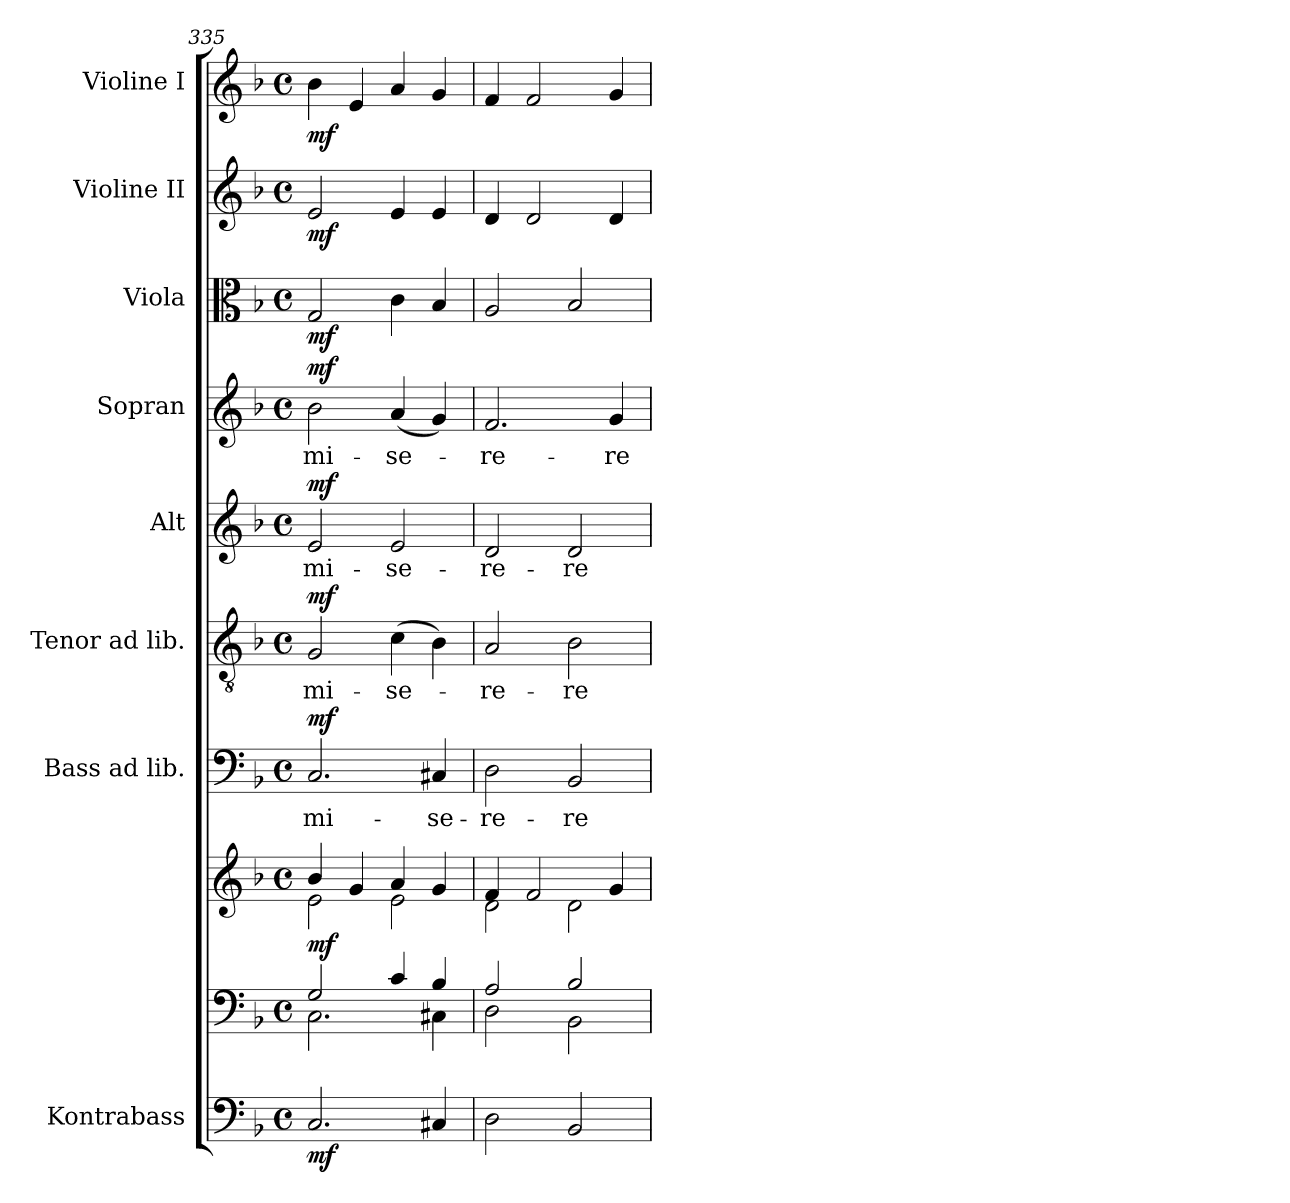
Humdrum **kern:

**kern	**dynam	**kern	**kern	**dynam	**kern	**text	**dynam	**kern	**text	**dynam	**kern	**text	**dynam	**kern	**text	**dynam	**kern	**dynam	**kern	**dynam	**kern	**dynam
*part9	*part9	*part8	*part8	*part8	*part7	*part7	*part7	*part6	*part6	*part6	*part5	*part5	*part5	*part4	*part4	*part4	*part3	*part3	*part2	*part2	*part1	*part1
*staff10	*staff10	*staff9	*staff8	*staff8/9	*staff7	*staff7	*staff7	*staff6	*staff6	*staff6	*staff5	*staff5	*staff5	*staff4	*staff4	*staff4	*staff3	*staff3	*staff2	*staff2	*staff1	*staff1
*I"Kontrabass	*	*	*	*	*I"Bass ad lib.	*	*	*I"Tenor ad lib.	*	*	*I"Alt	*	*	*I"Sopran	*	*	*I"Viola	*	*I"Violine II	*	*I"Violine I	*
*I'Kb.	*	*	*	*	*I'B.	*	*	*I'T.	*	*	*I'A.	*	*	*I'S.	*	*	*I'Vla.	*	*I'Vl. II	*	*I'Vl. I	*
*clefF4	*	*clefF4	*clefG2	*	*clefF4	*	*	*clefGv2	*	*	*clefG2	*	*	*clefG2	*	*	*clefC3	*	*clefG2	*	*clefG2	*
*ITrd7c12	*	*	*	*	*	*	*	*	*	*	*	*	*	*	*	*	*	*	*	*	*	*
*k[b-]	*	*k[b-]	*k[b-]	*	*k[b-]	*	*	*k[b-]	*	*	*k[b-]	*	*	*k[b-]	*	*	*k[b-]	*	*k[b-]	*	*k[b-]	*
*F:	*	*F:	*F:	*	*F:	*	*	*F:	*	*	*F:	*	*	*F:	*	*	*F:	*	*F:	*	*F:	*
*M4/4	*	*M4/4	*M4/4	*	*M4/4	*	*	*M4/4	*	*	*M4/4	*	*	*M4/4	*	*	*M4/4	*	*M4/4	*	*M4/4	*
*met(c)	*	*met(c)	*met(c)	*	*met(c)	*	*	*met(c)	*	*	*met(c)	*	*	*met(c)	*	*	*met(c)	*	*met(c)	*	*met(c)	*
=335	=335	=335	=335	=335	=335	=335	=335	=335	=335	=335	=335	=335	=335	=335	=335	=335	=335	=335	=335	=335	=335	=335
*	*	*^	*^	*	*	*	*	*	*	*	*	*	*	*	*	*	*	*	*	*	*	*
!	!LO:DY:b	!	!	!	!	!LO:DY:b	!	!LO:LY:b	!LO:DY:a	!	!LO:LY:b	!LO:DY:a	!	!LO:LY:b	!LO:DY:a	!	!LO:LY:b	!LO:DY:a	!	!LO:DY:b	!	!LO:DY:b	!	!LO:DY:b
2.CC/	mf	2G/	2.C\	4b-/	2e\	mf	2.C/	mi-	mf	2G/	mi-	mf	2e/	mi-	mf	2b-\	mi-	mf	2G/	mf	2e/	mf	4b-\	mf
.	.	.	.	4g/	.	.	.	.	.	.	.	.	.	.	.	.	.	.	.	.	.	.	4e/	.
!	!	!	!	!	!	!	!	!	!	!	!LO:LY:b	!	!	!LO:LY:b	!	!	!LO:LY:b	!	!	!	!	!	!	!
.	.	4c/	.	4a/	2e\	.	.	.	.	(>4c\	-se-	.	2e/	-se-	.	(<4a/	-se-	.	4c\	.	4e/	.	4a/	.
!	!	!	!	!	!	!	!	!LO:LY:b	!	!	!	!	!	!	!	!	!	!	!	!	!	!	!	!
4CC#X/	.	4B-/	4C#X\	4g/	.	.	4C#X/	-se-	.	4B-\)	.	.	.	.	.	4g/)	.	.	4B-/	.	4e/	.	4g/	.
=336	=336	=336	=336	=336	=336	=336	=336	=336	=336	=336	=336	=336	=336	=336	=336	=336	=336	=336	=336	=336	=336	=336	=336	=336
!	!	!	!	!	!	!	!	!LO:LY:b	!	!	!LO:LY:b	!	!	!LO:LY:b	!	!	!LO:LY:b	!	!	!	!	!	!	!
2DD\	.	2A/	2D\	4f/	2d\	.	2D\	-re-	.	2A/	-re-	.	2d/	-re-	.	2.f/	-re-	.	2A/	.	4d/	.	4f/	.
.	.	.	.	2f/	.	.	.	.	.	.	.	.	.	.	.	.	.	.	.	.	2d/	.	2f/	.
!	!	!	!	!	!	!	!	!LO:LY:b	!	!	!LO:LY:b	!	!	!LO:LY:b	!	!	!	!	!	!	!	!	!	!
2BBB-/	.	2B-/	2BB-\	.	2d\	.	2BB-/	-re	.	2B-\	-re	.	2d/	-re	.	.	.	.	2B-/	.	.	.	.	.
!	!	!	!	!	!	!	!	!	!	!	!	!	!	!	!	!	!LO:LY:b	!	!	!	!	!	!	!
.	.	.	.	4g/	.	.	.	.	.	.	.	.	.	.	.	4g/	-re	.	.	.	4d/	.	4g/	.
*	*	*v	*v	*	*	*	*	*	*	*	*	*	*	*	*	*	*	*	*	*	*	*	*	*
*	*	*	*v	*v	*	*	*	*	*	*	*	*	*	*	*	*	*	*	*	*	*	*	*
=	=	=	=	=	=	=	=	=	=	=	=	=	=	=	=	=	=	=	=	=	=	=
*-	*-	*-	*-	*-	*-	*-	*-	*-	*-	*-	*-	*-	*-	*-	*-	*-	*-	*-	*-	*-	*-	*-
